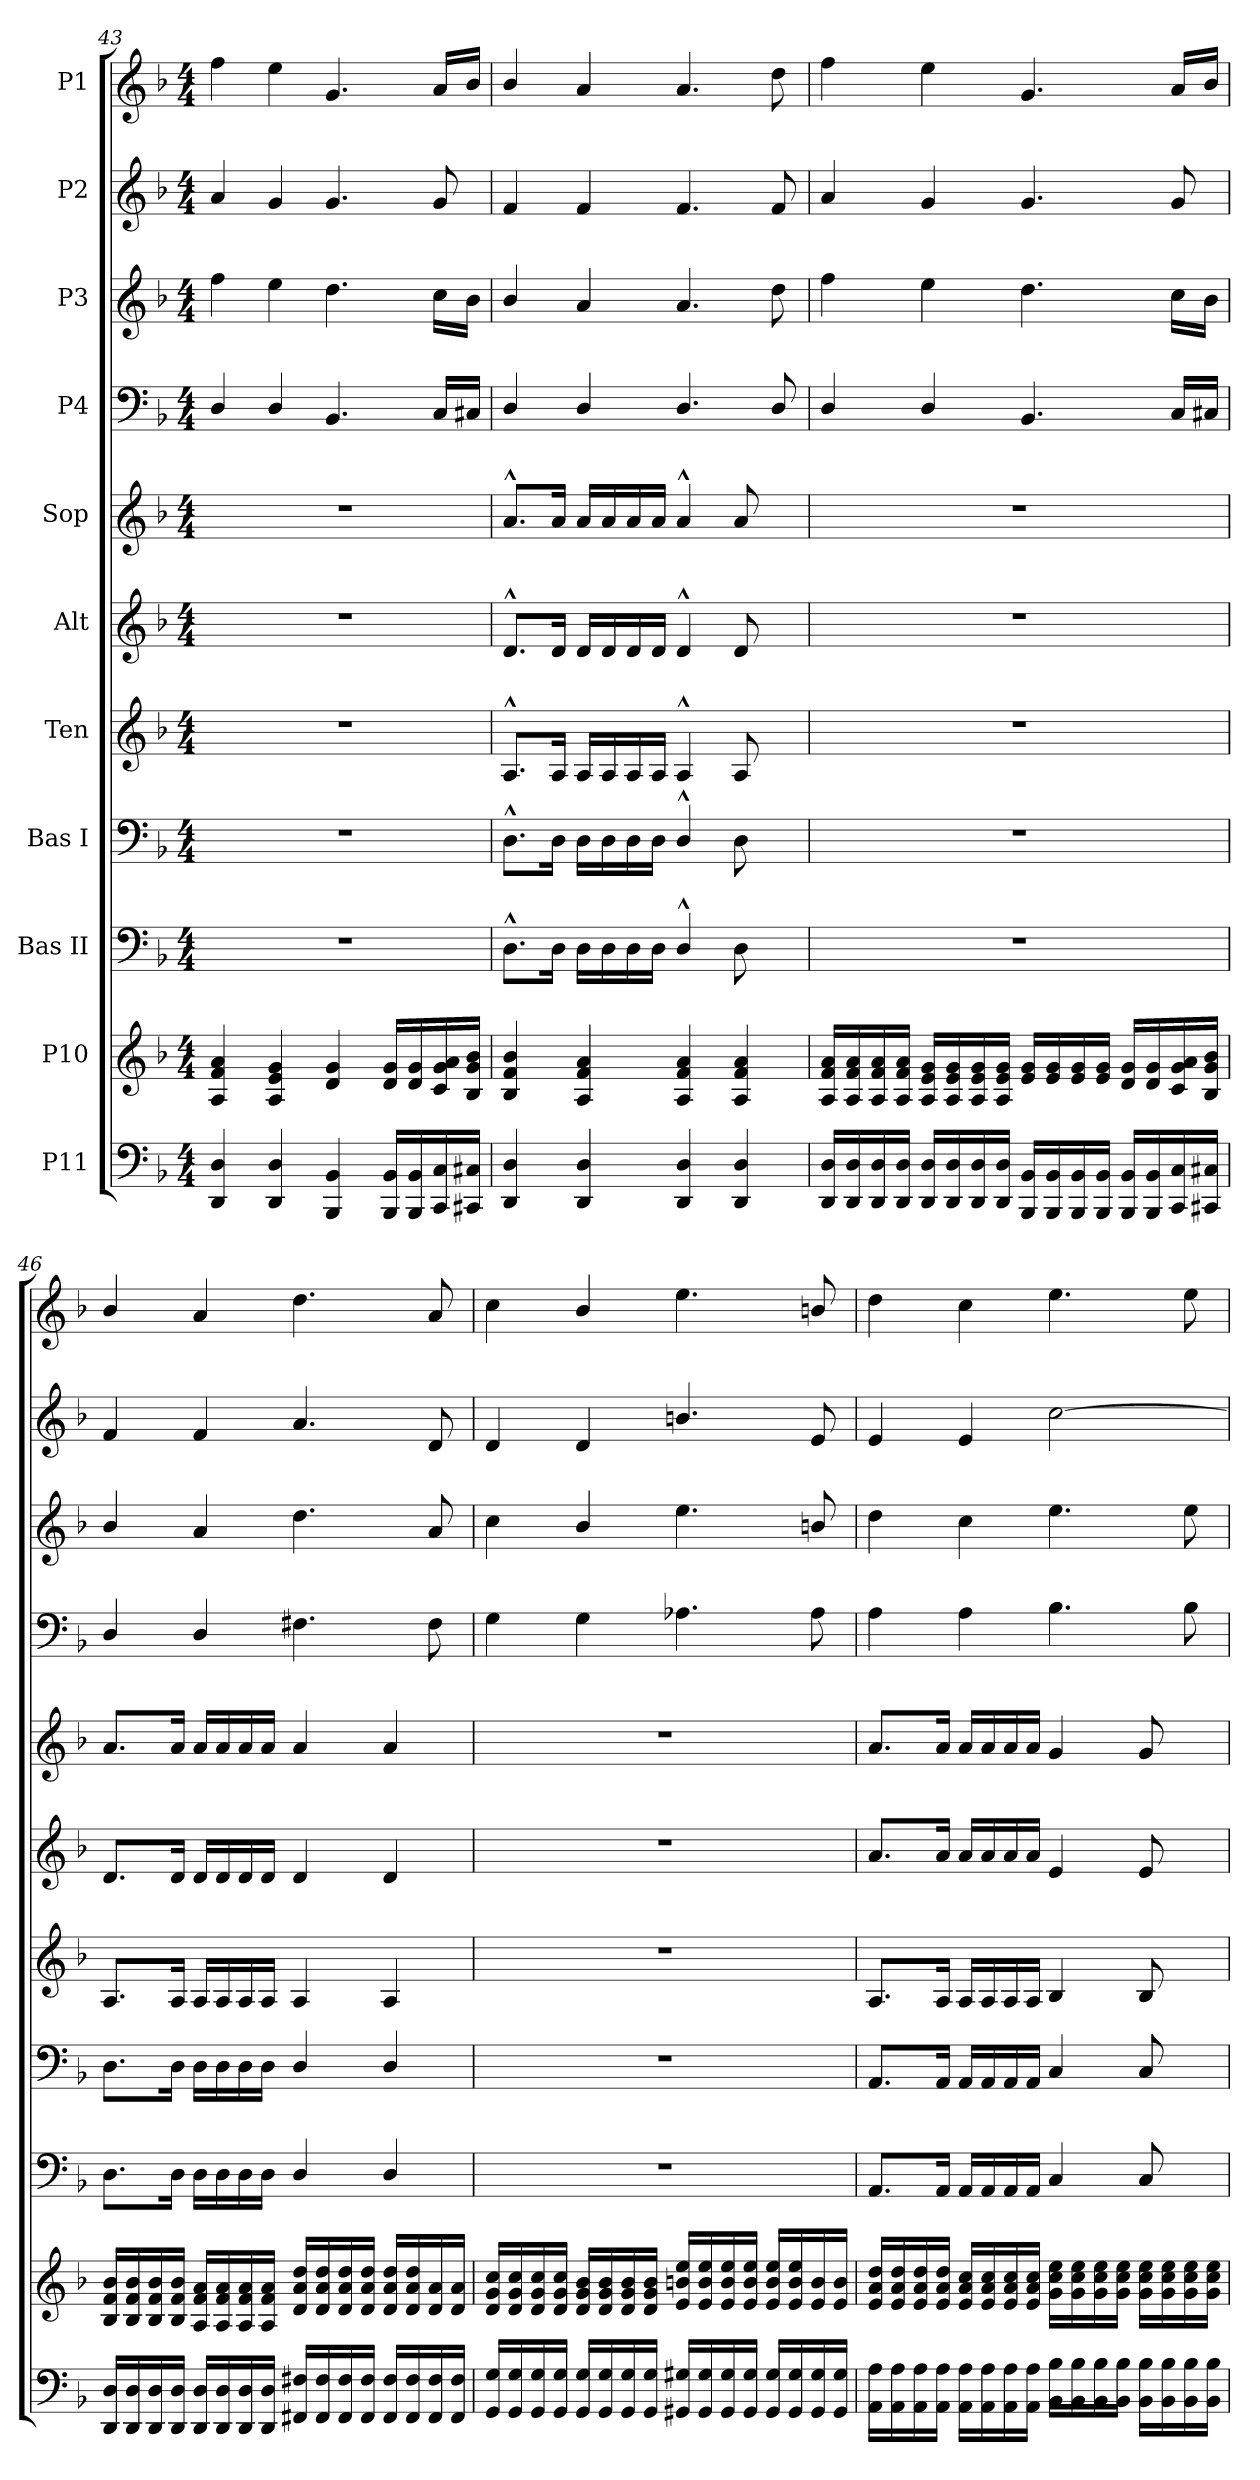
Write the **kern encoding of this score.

**kern	**kern	**kern	**kern	**kern	**kern	**kern	**kern	**kern	**kern	**kern
*part11	*part10	*part9	*part8	*part7	*part6	*part5	*part4	*part3	*part2	*part1
*staff11	*staff10	*staff9	*staff8	*staff7	*staff6	*staff5	*staff4	*staff3	*staff2	*staff1
*I"P11	*I"P10	*I"Bas II	*I"Bas I	*I"Ten	*I"Alt	*I"Sop	*I"P4	*I"P3	*I"P2	*I"P1
*clefF4	*clefG2	*clefF4	*clefF4	*clefG2	*clefG2	*clefG2	*clefF4	*clefG2	*clefG2	*clefG2
*k[b-]	*k[b-]	*k[b-]	*k[b-]	*k[b-]	*k[b-]	*k[b-]	*k[b-]	*k[b-]	*k[b-]	*k[b-]
*F:	*F:	*F:	*F:	*F:	*F:	*F:	*F:	*F:	*F:	*F:
*M4/4	*M4/4	*M4/4	*M4/4	*M4/4	*M4/4	*M4/4	*M4/4	*M4/4	*M4/4	*M4/4
=43	=43	=43	=43	=43	=43	=43	=43	=43	=43	=43
*^	*^	*	*	*	*	*	*	*	*	*
*	*	*	*^	*	*	*	*	*	*	*	*	*
4DD/ 4D/	1ryy	4A/ 4f/ 4a/	1ryy	1ryy	1r	1r	1r	1r	1r	4D/	4ff\	4a/	4ff\
4DD/ 4D/	.	4A/ 4e/ 4g/	.	.	.	.	.	.	.	4D/	4ee\	4g/	4ee\
4BBB-/ 4BB-/	.	4d/ 4g/	.	.	.	.	.	.	.	4.BB-/	4.dd\	4.g/	4.g/
16BBB-/ 16BB-/LL	.	16d/ 16g/LL	.	.	.	.	.	.	.	.	.	.	.
16BBB-/ 16BB-/	.	16d/ 16g/	.	.	.	.	.	.	.	.	.	.	.
16CC/ 16C/	.	16c/ 16g/ 16a/	.	.	.	.	.	.	.	16C/LL	16cc\LL	8g/	16a/LL
16CC#X/ 16C#X/JJ	.	16B-/ 16g/ 16b-/JJ	.	.	.	.	.	.	.	16C#X/JJ	16b-\JJ	.	16b-/JJ
!!LO:PB:g=z
=44	=44	=44	=44	=44	=44	=44	=44	=44	=44	=44	=44	=44	=44
4DD/ 4D/	1ryy	4B-/ 4f/ 4b-/	1ryy	1ryy	8.D^^>\L	8.D^^>\L	8.A^^>/L	8.d^^>/L	8.a^^>/L	4D/	4b-/	4f/	4b-/
.	.	.	.	.	16D\Jk	16D\Jk	16A/Jk	16d/Jk	16a/Jk	.	.	.	.
4DD/ 4D/	.	4A/ 4f/ 4a/	.	.	16D\LL	16D\LL	16A/LL	16d/LL	16a/LL	4D/	4a/	4f/	4a/
.	.	.	.	.	16D\	16D\	16A/	16d/	16a/	.	.	.	.
.	.	.	.	.	16D\	16D\	16A/	16d/	16a/	.	.	.	.
.	.	.	.	.	16D\JJ	16D\JJ	16A/JJ	16d/JJ	16a/JJ	.	.	.	.
4DD/ 4D/	.	4A/ 4f/ 4a/	.	.	4D^^>/	4D^^>/	4A^^>/	4d^^>/	4a^^>/	4.D/	4.a/	4.f/	4.a/
4DD/ 4D/	.	4A/ 4f/ 4a/	.	.	8D\	8D\	8A/	8d/	8a/	.	.	.	.
.	.	.	.	.	8ryy	8ryy	8ryy	8ryy	8ryy	8D/	8dd\	8f/	8dd\
=45	=45	=45	=45	=45	=45	=45	=45	=45	=45	=45	=45	=45	=45
16DD/ 16D/LL	1ryy	16A/ 16f/ 16a/LL	1ryy	1ryy	1r	1r	1r	1r	1r	4D/	4ff\	4a/	4ff\
16DD/ 16D/	.	16A/ 16f/ 16a/	.	.	.	.	.	.	.	.	.	.	.
16DD/ 16D/	.	16A/ 16f/ 16a/	.	.	.	.	.	.	.	.	.	.	.
16DD/ 16D/JJ	.	16A/ 16f/ 16a/JJ	.	.	.	.	.	.	.	.	.	.	.
16DD/ 16D/LL	.	16A/ 16e/ 16g/LL	.	.	.	.	.	.	.	4D/	4ee\	4g/	4ee\
16DD/ 16D/	.	16A/ 16e/ 16g/	.	.	.	.	.	.	.	.	.	.	.
16DD/ 16D/	.	16A/ 16e/ 16g/	.	.	.	.	.	.	.	.	.	.	.
16DD/ 16D/JJ	.	16A/ 16e/ 16g/JJ	.	.	.	.	.	.	.	.	.	.	.
16BBB-/ 16BB-/LL	.	16e/ 16g/LL	.	.	.	.	.	.	.	4.BB-/	4.dd\	4.g/	4.g/
16BBB-/ 16BB-/	.	16e/ 16g/	.	.	.	.	.	.	.	.	.	.	.
16BBB-/ 16BB-/	.	16e/ 16g/	.	.	.	.	.	.	.	.	.	.	.
16BBB-/ 16BB-/JJ	.	16e/ 16g/JJ	.	.	.	.	.	.	.	.	.	.	.
16BBB-/ 16BB-/LL	.	16d/ 16g/LL	.	.	.	.	.	.	.	.	.	.	.
16BBB-/ 16BB-/	.	16d/ 16g/	.	.	.	.	.	.	.	.	.	.	.
16CC/ 16C/	.	16c/ 16g/ 16a/	.	.	.	.	.	.	.	16C/LL	16cc\LL	8g/	16a/LL
16CC#X/ 16C#X/JJ	.	16B-/ 16g/ 16b-/JJ	.	.	.	.	.	.	.	16C#X/JJ	16b-\JJ	.	16b-/JJ
!!LO:PB:g=z
=46	=46	=46	=46	=46	=46	=46	=46	=46	=46	=46	=46	=46	=46
16DD/ 16D/LL	1ryy	16B-/ 16f/ 16b-/LL	1ryy	1ryy	8.D\L	8.D\L	8.A/L	8.d/L	8.a/L	4D/	4b-/	4f/	4b-/
16DD/ 16D/	.	16B-/ 16f/ 16b-/	.	.	.	.	.	.	.	.	.	.	.
16DD/ 16D/	.	16B-/ 16f/ 16b-/	.	.	.	.	.	.	.	.	.	.	.
16DD/ 16D/JJ	.	16B-/ 16f/ 16b-/JJ	.	.	16D\Jk	16D\Jk	16A/Jk	16d/Jk	16a/Jk	.	.	.	.
16DD/ 16D/LL	.	16A/ 16f/ 16a/LL	.	.	16D\LL	16D\LL	16A/LL	16d/LL	16a/LL	4D/	4a/	4f/	4a/
16DD/ 16D/	.	16A/ 16f/ 16a/	.	.	16D\	16D\	16A/	16d/	16a/	.	.	.	.
16DD/ 16D/	.	16A/ 16f/ 16a/	.	.	16D\	16D\	16A/	16d/	16a/	.	.	.	.
16DD/ 16D/JJ	.	16A/ 16f/ 16a/JJ	.	.	16D\JJ	16D\JJ	16A/JJ	16d/JJ	16a/JJ	.	.	.	.
16FF#X/ 16F#X/LL	.	16d/ 16a/ 16dd/LL	.	.	4D/	4D/	4A/	4d/	4a/	4.F#X\	4.dd\	4.a/	4.dd\
16FF#/ 16F#/	.	16d/ 16a/ 16dd/	.	.	.	.	.	.	.	.	.	.	.
16FF#/ 16F#/	.	16d/ 16a/ 16dd/	.	.	.	.	.	.	.	.	.	.	.
16FF#/ 16F#/JJ	.	16d/ 16a/ 16dd/JJ	.	.	.	.	.	.	.	.	.	.	.
16FF#/ 16F#/LL	.	16d/ 16a/ 16dd/LL	.	.	4D/	4D/	4A/	4d/	4a/	.	.	.	.
16FF#/ 16F#/	.	16d/ 16a/ 16dd/	.	.	.	.	.	.	.	.	.	.	.
16FF#/ 16F#/	.	16d/ 16a/	.	.	.	.	.	.	.	8F#\	8a/	8d/	8a/
16FF#/ 16F#/JJ	.	16d/ 16a/JJ	.	.	.	.	.	.	.	.	.	.	.
=47	=47	=47	=47	=47	=47	=47	=47	=47	=47	=47	=47	=47	=47
16GG/ 16G/LL	1ryy	16d/ 16g/ 16cc/LL	1ryy	1ryy	1r	1r	1r	1r	1r	4G\	4cc\	4d/	4cc\
16GG/ 16G/	.	16d/ 16g/ 16cc/	.	.	.	.	.	.	.	.	.	.	.
16GG/ 16G/	.	16d/ 16g/ 16cc/	.	.	.	.	.	.	.	.	.	.	.
16GG/ 16G/JJ	.	16d/ 16g/ 16cc/JJ	.	.	.	.	.	.	.	.	.	.	.
16GG/ 16G/LL	.	16d/ 16g/ 16b-/LL	.	.	.	.	.	.	.	4G\	4b-/	4d/	4b-/
16GG/ 16G/	.	16d/ 16g/ 16b-/	.	.	.	.	.	.	.	.	.	.	.
16GG/ 16G/	.	16d/ 16g/ 16b-/	.	.	.	.	.	.	.	.	.	.	.
16GG/ 16G/JJ	.	16d/ 16g/ 16b-/JJ	.	.	.	.	.	.	.	.	.	.	.
16GG#X/ 16G#X/LL	.	16e/ 16bn/ 16ee/LL	.	.	.	.	.	.	.	4.A-X\	4.ee\	4.bn/	4.ee\
16GG#/ 16G#/	.	16e/ 16b/ 16ee/	.	.	.	.	.	.	.	.	.	.	.
16GG#/ 16G#/	.	16e/ 16b/ 16ee/	.	.	.	.	.	.	.	.	.	.	.
16GG#/ 16G#/JJ	.	16e/ 16b/ 16ee/JJ	.	.	.	.	.	.	.	.	.	.	.
16GG#/ 16G#/LL	.	16e/ 16b/ 16ee/LL	.	.	.	.	.	.	.	.	.	.	.
16GG#/ 16G#/	.	16e/ 16b/ 16ee/	.	.	.	.	.	.	.	.	.	.	.
16GG#/ 16G#/	.	16e/ 16b/	.	.	.	.	.	.	.	8A-\	8bn/	8e/	8bn/
16GG#/ 16G#/JJ	.	16e/ 16b/JJ	.	.	.	.	.	.	.	.	.	.	.
!!LO:PB:g=z
=48	=48	=48	=48	=48	=48	=48	=48	=48	=48	=48	=48	=48	=48
16AA\ 16A\LL	1ryy	16e/ 16a/ 16dd/LL	1ryy	1ryy	8.AA/L	8.AA/L	8.A/L	8.a/L	8.a/L	4A\	4dd\	4e/	4dd\
16AA\ 16A\	.	16e/ 16a/ 16dd/	.	.	.	.	.	.	.	.	.	.	.
16AA\ 16A\	.	16e/ 16a/ 16dd/	.	.	.	.	.	.	.	.	.	.	.
16AA\ 16A\JJ	.	16e/ 16a/ 16dd/JJ	.	.	16AA/Jk	16AA/Jk	16A/Jk	16a/Jk	16a/Jk	.	.	.	.
16AA\ 16A\LL	.	16e/ 16a/ 16cc/LL	.	.	16AA/LL	16AA/LL	16A/LL	16a/LL	16a/LL	4A\	4cc\	4e/	4cc\
16AA\ 16A\	.	16e/ 16a/ 16cc/	.	.	16AA/	16AA/	16A/	16a/	16a/	.	.	.	.
16AA\ 16A\	.	16e/ 16a/ 16cc/	.	.	16AA/	16AA/	16A/	16a/	16a/	.	.	.	.
16AA\ 16A\JJ	.	16e/ 16a/ 16cc/JJ	.	.	16AA/JJ	16AA/JJ	16A/JJ	16a/JJ	16a/JJ	.	.	.	.
16BB-\ 16B-\LL	.	16g\ 16cc\ 16ee\LL	.	.	4C/	4C/	4B-/	4e/	4g/	4.B-\	4.ee\	[>2cc\	4.ee\
16BB-\ 16B-\	.	16g\ 16cc\ 16ee\	.	.	.	.	.	.	.	.	.	.	.
16BB-\ 16B-\	.	16g\ 16cc\ 16ee\	.	.	.	.	.	.	.	.	.	.	.
16BB-\ 16B-\JJ	.	16g\ 16cc\ 16ee\JJ	.	.	.	.	.	.	.	.	.	.	.
16BB-\ 16B-\LL	.	16g\ 16cc\ 16ee\LL	.	.	8C/	8C/	8B-/	8e/	8g/	.	.	.	.
16BB-\ 16B-\	.	16g\ 16cc\ 16ee\	.	.	.	.	.	.	.	.	.	.	.
16BB-\ 16B-\	.	16g\ 16cc\ 16ee\	.	.	8ryy	8ryy	8ryy	8ryy	8ryy	8B-\	8ee\	.	8ee\
16BB-\ 16B-\JJ	.	16g\ 16cc\ 16ee\JJ	.	.	.	.	.	.	.	.	.	.	.
*v	*v	*	*	*	*	*	*	*	*	*	*	*	*
*	*v	*v	*v	*	*	*	*	*	*	*	*	*
=	=	=	=	=	=	=	=	=	=	=
*-	*-	*-	*-	*-	*-	*-	*-	*-	*-	*-
